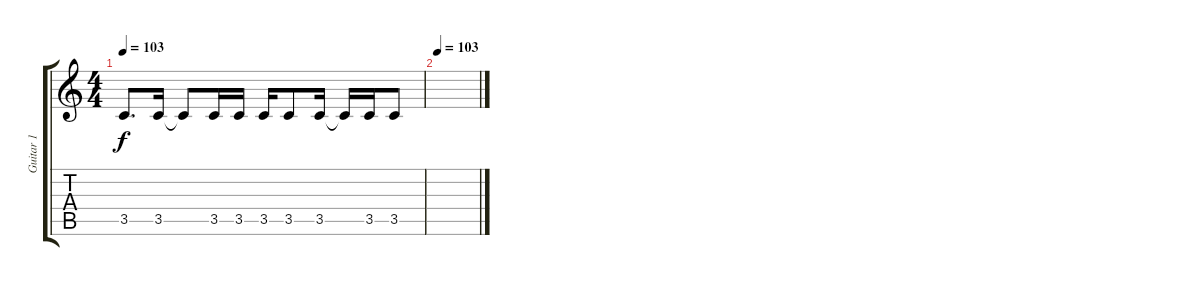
\track ("Guitar 1" "Guitar 1") {instrument electricguitarmuted}
\staff {score tabs}
\tuning (E4 B3 G3 D3 A2 E2) {hide}
\ts (4 4)
\tempo 103
\clef g2
\ks c
3.5.8{d dy f} 3.5.16 3.5{t}.8 3.5.16 3.5.16 3.5.16 3.5.8 3.5.16 3.5{t}.16 3.5.16 3.5.8 |
\tempo 103
